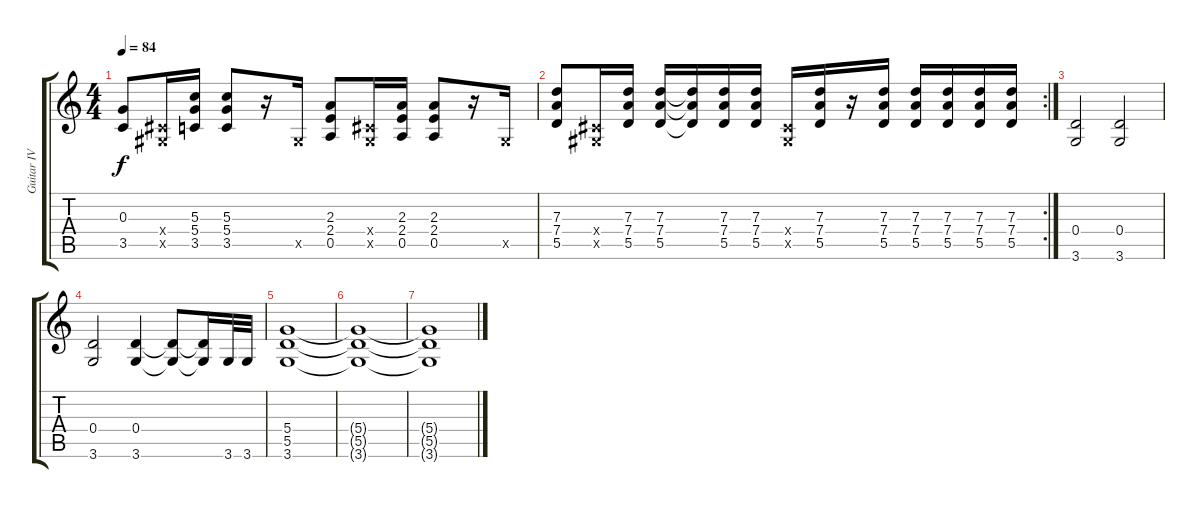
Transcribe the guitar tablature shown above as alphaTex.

\track ("Guitar IV (elec.)" "Guitar IV ") {instrument electricguitarjazz}
\staff {score tabs}
\tuning (E4 B3 G3 D3 A2 E2) {hide}
\ts (4 4)
\tempo 84
\clef g2
\ks c
(0.3 3.5).8{dy f} (-1.4{x} -1.5{x}).16 (5.3 5.4 3.5).16 (5.3 5.4 3.5).8 r.16 -1.5{x}.16 (2.3 2.4 0.5).8 (-1.4{x} -1.5{x}).16 (2.3 2.4 0.5).16 (2.3 2.4 0.5).8 r.16 -1.5{x}.16 |
\rc 2
(7.3 7.4 5.5).8 (-1.4{x} -1.5{x}).16 (7.3 7.4 5.5).16 (7.3 7.4 5.5).16 (7.3{t} 7.4{t} 5.5{t}).16 (7.3 7.4 5.5).16 (7.3 7.4 5.5).16 (-1.4{x} -1.5{x}).16 (7.3 7.4 5.5).16 r.16 (7.3 7.4 5.5).16 (7.3 7.4 5.5).16 (7.3 7.4 5.5).16 (7.3 7.4 5.5).16 (7.3 7.4 5.5).16 |
(0.4 3.6).2 (0.4 3.6).2 |
(0.4 3.6).2 (0.4 3.6).4 (0.4{t} 3.6{t}).8 (0.4{t} 3.6{t}).16 3.6.32 3.6.32 |
(5.4 5.5 3.6).1 |
(5.4{t} 5.5{t} 3.6{t}).1 |
(5.4{t} 5.5{t} 3.6{t}).1
